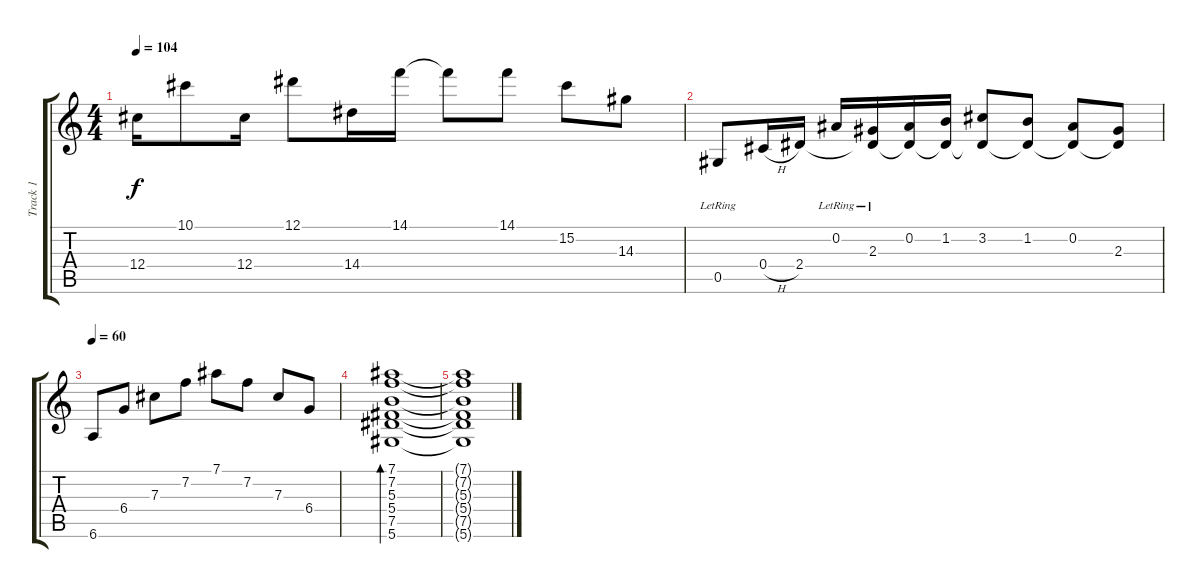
\track ("Track 1" "Track 1") {instrument overdrivenguitar}
\staff {score tabs}
\tuning (Eb4 Bb3 Gb3 Db3 Ab2 Eb2) {hide}
\ts (4 4)
\tempo 104
\clef g2
\ks c
12.4.16{dy f} 10.1.8 12.4.16 12.1.8 14.4.16 14.1.16 14.1{t}.8 14.1.8 15.2.8 14.3.8 |
0.5{lr}.8 0.4{h}.16 2.4.16 0.2{lr}.16 (2.3{lr} 2.4{t}).16 (0.2 2.4{t}).16 (1.2 2.4{t}).16 (3.2 2.4{t}).8 (1.2 2.4{t}).8 (0.2 2.4{t}).8 (2.3 2.4{t}).8 |
\tempo 60
6.6.8 6.4.8 7.3.8 7.2.8 7.1.8 7.2.8 7.3.8 6.4.8 |
(7.1 7.2 5.3 5.4 7.5 5.6).1{bd 120} |
(7.1{t} 7.2{t} 5.3{t} 5.4{t} 7.5{t} 5.6{t}).1{volume 0}
